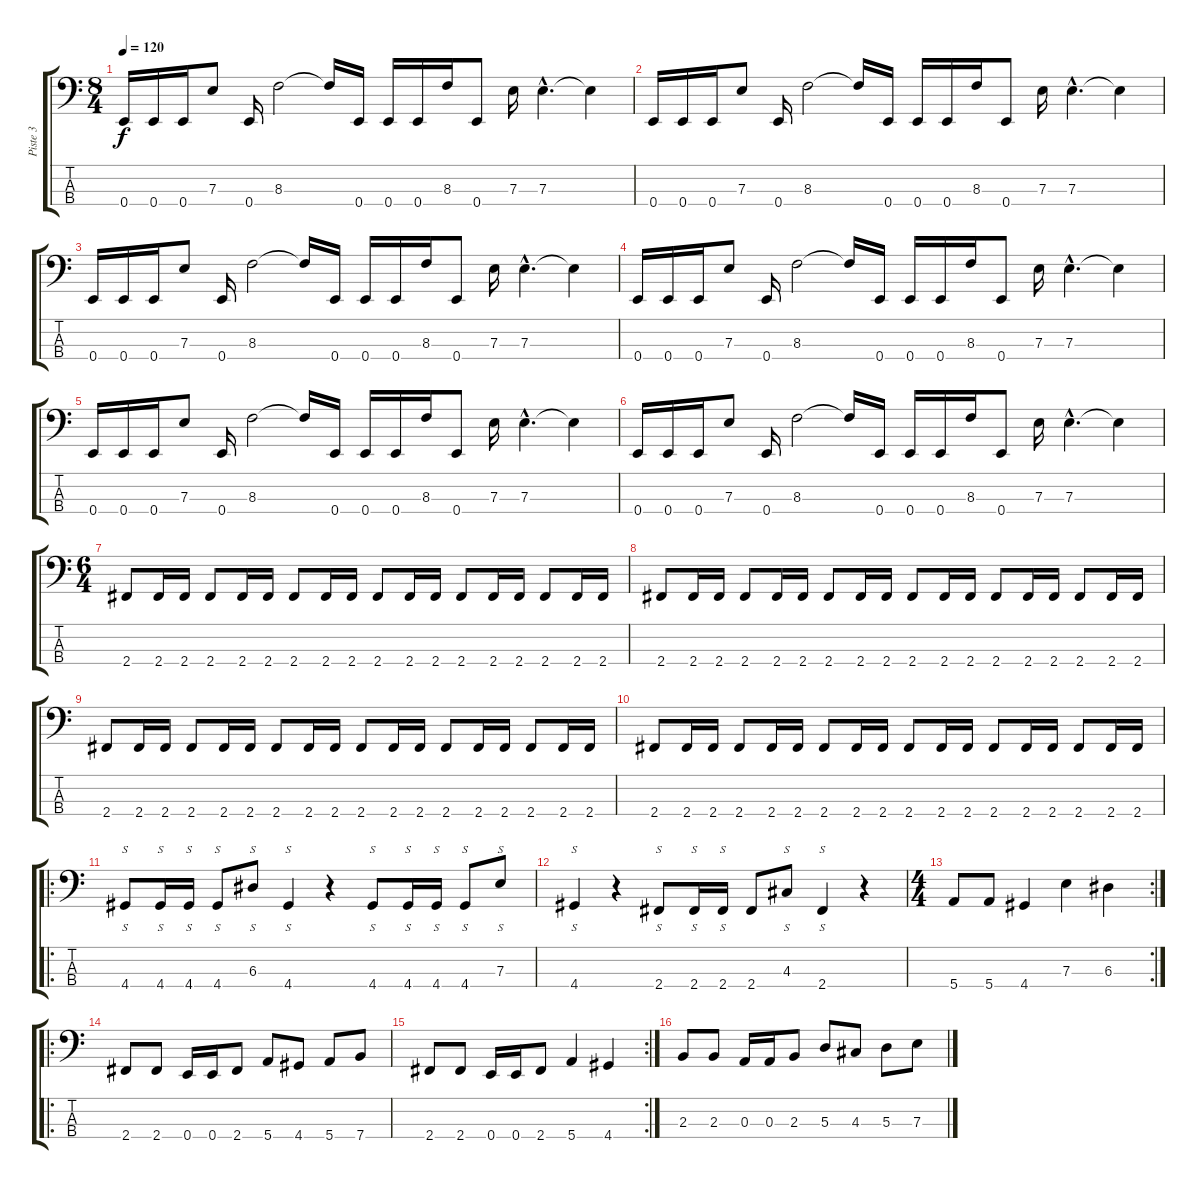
\track ("Piste 3" "Piste 3") {instrument electricbassfinger}
\staff {score tabs}
\tuning (G2 D2 A1 E1) {hide}
\ts (8 4)
\tempo 120
\clef f4
\ks c
0.4.16{dy f} 0.4.16 0.4.16 7.3.8 0.4.16 8.3.2 8.3{t}.16 0.4.16 0.4.16 0.4.16 8.3.16 0.4.8 7.3.16 7.3{hac}.4{d} 7.3{t}.4 |
0.4.16 0.4.16 0.4.16 7.3.8 0.4.16 8.3.2 8.3{t}.16 0.4.16 0.4.16 0.4.16 8.3.16 0.4.8 7.3.16 7.3{hac}.4{d} 7.3{t}.4 |
0.4.16 0.4.16 0.4.16 7.3.8 0.4.16 8.3.2 8.3{t}.16 0.4.16 0.4.16 0.4.16 8.3.16 0.4.8 7.3.16 7.3{hac}.4{d} 7.3{t}.4 |
0.4.16 0.4.16 0.4.16 7.3.8 0.4.16 8.3.2 8.3{t}.16 0.4.16 0.4.16 0.4.16 8.3.16 0.4.8 7.3.16 7.3{hac}.4{d} 7.3{t}.4 |
0.4.16 0.4.16 0.4.16 7.3.8 0.4.16 8.3.2 8.3{t}.16 0.4.16 0.4.16 0.4.16 8.3.16 0.4.8 7.3.16 7.3{hac}.4{d} 7.3{t}.4 |
0.4.16 0.4.16 0.4.16 7.3.8 0.4.16 8.3.2 8.3{t}.16 0.4.16 0.4.16 0.4.16 8.3.16 0.4.8 7.3.16 7.3{hac}.4{d} 7.3{t}.4 |
\ts (6 4)
2.4.8 2.4.16 2.4.16 2.4.8 2.4.16 2.4.16 2.4.8 2.4.16 2.4.16 2.4.8 2.4.16 2.4.16 2.4.8 2.4.16 2.4.16 2.4.8 2.4.16 2.4.16 |
2.4.8 2.4.16 2.4.16 2.4.8 2.4.16 2.4.16 2.4.8 2.4.16 2.4.16 2.4.8 2.4.16 2.4.16 2.4.8 2.4.16 2.4.16 2.4.8 2.4.16 2.4.16 |
2.4.8 2.4.16 2.4.16 2.4.8 2.4.16 2.4.16 2.4.8 2.4.16 2.4.16 2.4.8 2.4.16 2.4.16 2.4.8 2.4.16 2.4.16 2.4.8 2.4.16 2.4.16 |
2.4.8 2.4.16 2.4.16 2.4.8 2.4.16 2.4.16 2.4.8 2.4.16 2.4.16 2.4.8 2.4.16 2.4.16 2.4.8 2.4.16 2.4.16 2.4.8 2.4.16 2.4.16 |
\ro
4.4.8{s} 4.4.16{s} 4.4.16{s} 4.4.8{s} 6.3.8{s} 4.4.4{s} r.4 4.4.8{s} 4.4.16{s} 4.4.16{s} 4.4.8{s} 7.3.8{s} |
4.4.4{s} r.4 2.4.8{s} 2.4.16{s} 2.4.16{s} 2.4.8 4.3.8{s} 2.4.4{s} r.4 |
\rc 2
\ts (4 4)
5.4.8 5.4.8 4.4.4 7.3.4 6.3.4 |
\ro
2.4.8 2.4.8 0.4.16 0.4.16 2.4.8 5.4.8 4.4.8 5.4.8 7.4.8 |
\rc 2
2.4.8 2.4.8 0.4.16 0.4.16 2.4.8 5.4.4 4.4.4 |
2.3.8 2.3.8 0.3.16 0.3.16 2.3.8 5.3.8 4.3.8 5.3.8 7.3.8
